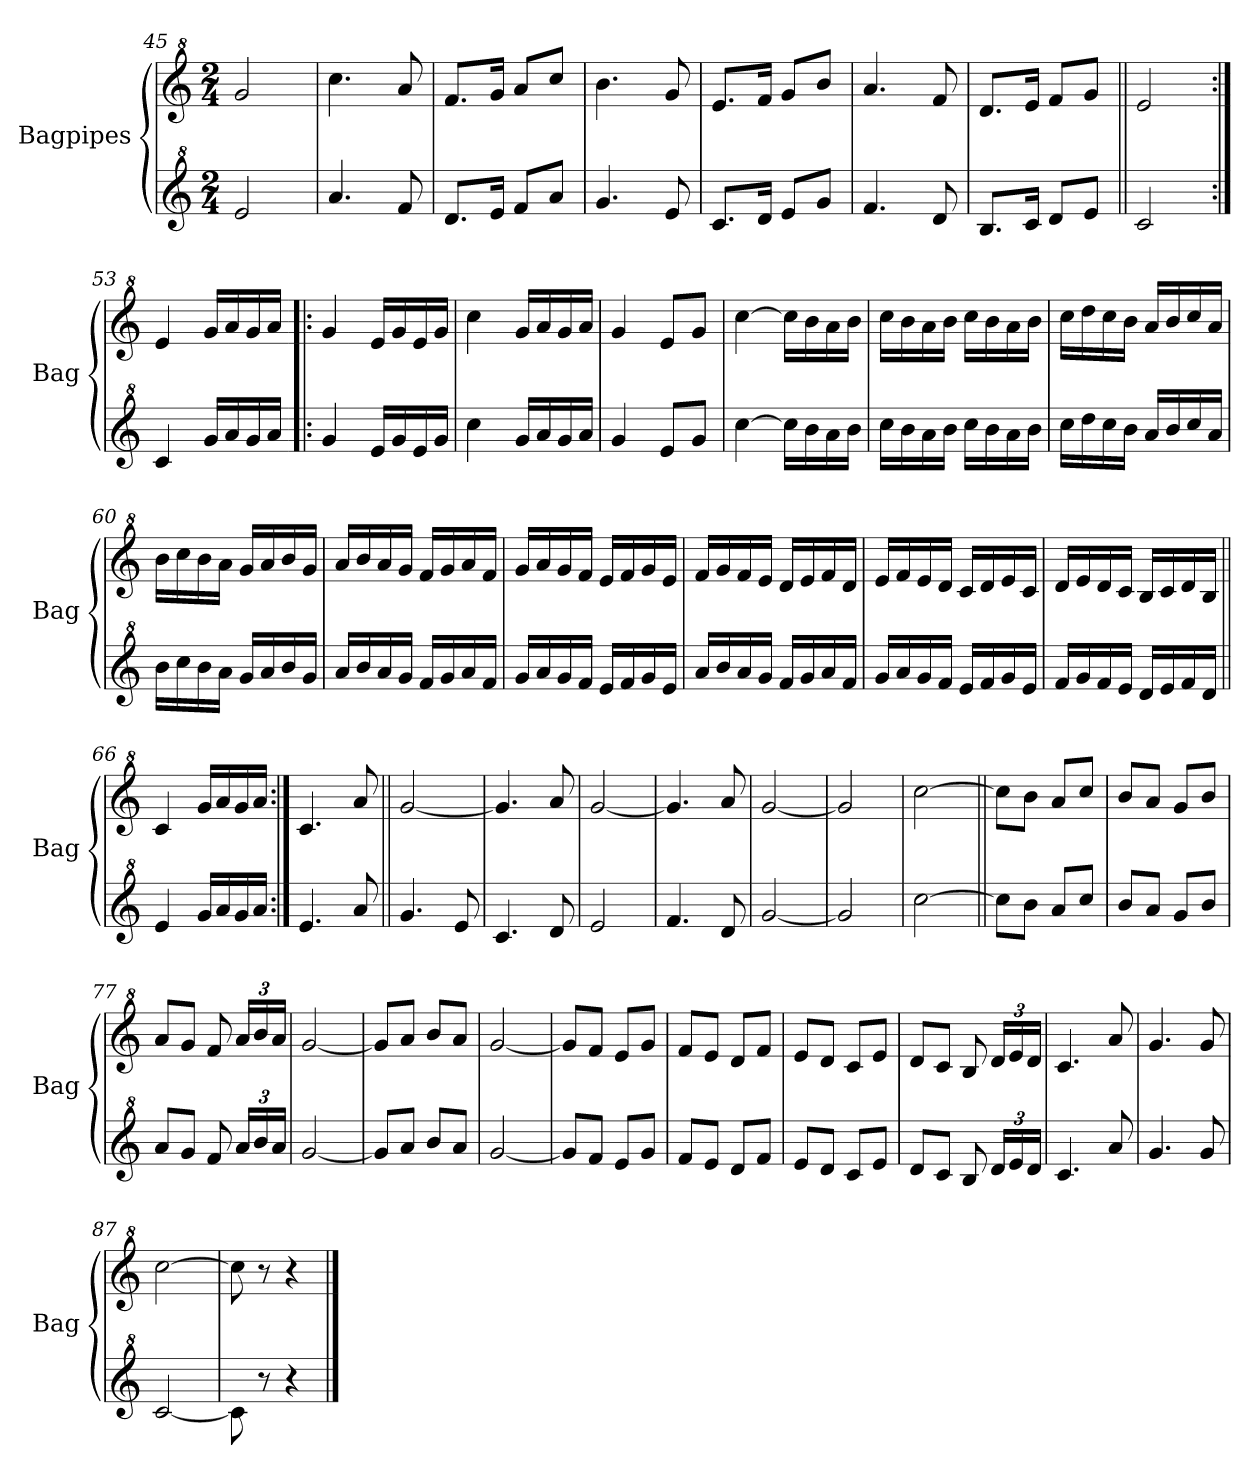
**kern	**kern
*part2	*part1
*staff2	*staff1
*I"Bagpipes	*I"Bagpipes
*I'Bag	*I'Bag
*clefG^2	*clefG^2
*k[]	*k[]
*C:	*C:
*M2/4	*M2/4
=45	=45
2ee/	2gg/
=46	=46
4.aa/	4.ccc\
8ff/	8aa/
=47	=47
8.dd/L	8.ff/L
16ee/Jk	16gg/Jk
8ff/L	8aa/L
8aa/J	8ccc/J
=48	=48
4.gg/	4.bb\
8ee/	8gg/
=49	=49
8.cc/L	8.ee/L
16dd/Jk	16ff/Jk
8ee/L	8gg/L
8gg/J	8bb/J
=50	=50
4.ff/	4.aa/
8dd/	8ff/
!!LO:LB:g=z
=51	=51
8.b/L	8.dd/L
16cc/Jk	16ee/Jk
8dd/L	8ff/L
8ee/J	8gg/J
=52||	=52||
2cc/	2ee/
=53:|!	=53:|!
4cc/	4ee/
16gg/LL	16gg/LL
16aa/	16aa/
16gg/	16gg/
16aa/JJ	16aa/JJ
=54!|:	=54!|:
4gg/	4gg/
16ee/LL	16ee/LL
16gg/	16gg/
16ee/	16ee/
16gg/JJ	16gg/JJ
=55	=55
4ccc\	4ccc\
16gg/LL	16gg/LL
16aa/	16aa/
16gg/	16gg/
16aa/JJ	16aa/JJ
=56	=56
4gg/	4gg/
8ee/L	8ee/L
8gg/J	8gg/J
=57	=57
[4ccc\	[4ccc\
16ccc\LL]	16ccc\LL]
16bb\	16bb\
16aa\	16aa\
16bb\JJ	16bb\JJ
=58	=58
16ccc\LL	16ccc\LL
16bb\	16bb\
16aa\	16aa\
16bb\JJ	16bb\JJ
16ccc\LL	16ccc\LL
16bb\	16bb\
16aa\	16aa\
16bb\JJ	16bb\JJ
!!LO:PB:g=z
=59	=59
16ccc\LL	16ccc\LL
16ddd\	16ddd\
16ccc\	16ccc\
16bb\JJ	16bb\JJ
16aa/LL	16aa/LL
16bb/	16bb/
16ccc/	16ccc/
16aa/JJ	16aa/JJ
=60	=60
16bb\LL	16bb\LL
16ccc\	16ccc\
16bb\	16bb\
16aa\JJ	16aa\JJ
16gg/LL	16gg/LL
16aa/	16aa/
16bb/	16bb/
16gg/JJ	16gg/JJ
=61	=61
16aa/LL	16aa/LL
16bb/	16bb/
16aa/	16aa/
16gg/JJ	16gg/JJ
16ff/LL	16ff/LL
16gg/	16gg/
16aa/	16aa/
16ff/JJ	16ff/JJ
=62	=62
16gg/LL	16gg/LL
16aa/	16aa/
16gg/	16gg/
16ff/JJ	16ff/JJ
16ee/LL	16ee/LL
16ff/	16ff/
16gg/	16gg/
16ee/JJ	16ee/JJ
=63	=63
16aa/LL	16ff/LL
16bb/	16gg/
16aa/	16ff/
16gg/JJ	16ee/JJ
16ff/LL	16dd/LL
16gg/	16ee/
16aa/	16ff/
16ff/JJ	16dd/JJ
=64	=64
16gg/LL	16ee/LL
16aa/	16ff/
16gg/	16ee/
16ff/JJ	16dd/JJ
16ee/LL	16cc/LL
16ff/	16dd/
16gg/	16ee/
16ee/JJ	16cc/JJ
!!LO:LB:g=z
=65	=65
16ff/LL	16dd/LL
16gg/	16ee/
16ff/	16dd/
16ee/JJ	16cc/JJ
16dd/LL	16b/LL
16ee/	16cc/
16ff/	16dd/
16dd/JJ	16b/JJ
=66||	=66||
4ee/	4cc/
16gg/LL	16gg/LL
16aa/	16aa/
16gg/	16gg/
16aa/JJ	16aa/JJ
=67:|!	=67:|!
4.ee/	4.cc/
8aa/	8aa/
=68||	=68||
4.gg/	[2gg/
8ee/	.
=69	=69
4.cc/	4.gg/]
8dd/	8aa/
=70	=70
2ee/	[2gg/
=71	=71
4.ff/	4.gg/]
8dd/	8aa/
=72	=72
[2gg/	[2gg/
=73	=73
2gg/]	2gg/]
=74	=74
[2ccc\	[2ccc\
=75||	=75||
8ccc\L]	8ccc\L]
8bb\J	8bb\J
8aa/L	8aa/L
8ccc/J	8ccc/J
=76	=76
8bb/L	8bb/L
8aa/J	8aa/J
8gg/L	8gg/L
8bb/J	8bb/J
!!LO:LB:g=z
=77	=77
8aa/L	8aa/L
8gg/J	8gg/J
8ff/	8ff/
*Xbrackettup	*Xbrackettup
24aa/LL	24aa/LL
24bb/	24bb/
24aa/JJ	24aa/JJ
=78	=78
[2gg/	[2gg/
=79	=79
8gg/L]	8gg/L]
8aa/J	8aa/J
8bb/L	8bb/L
8aa/J	8aa/J
=80	=80
[2gg/	[2gg/
=81	=81
8gg/L]	8gg/L]
8ff/J	8ff/J
8ee/L	8ee/L
8gg/J	8gg/J
=82	=82
8ff/L	8ff/L
8ee/J	8ee/J
8dd/L	8dd/L
8ff/J	8ff/J
=83	=83
8ee/L	8ee/L
8dd/J	8dd/J
8cc/L	8cc/L
8ee/J	8ee/J
=84	=84
8dd/L	8dd/L
8cc/J	8cc/J
8b/	8b/
24dd/LL	24dd/LL
24ee/	24ee/
24dd/JJ	24dd/JJ
=85	=85
4.cc/	4.cc/
8aa/	8aa/
=86	=86
4.gg/	4.gg/
8gg/	8gg/
=87	=87
[2cc/	[2ccc\
=88	=88
8cc\]	8ccc\]
8r	8r
4r	4r
==	==
*-	*-
